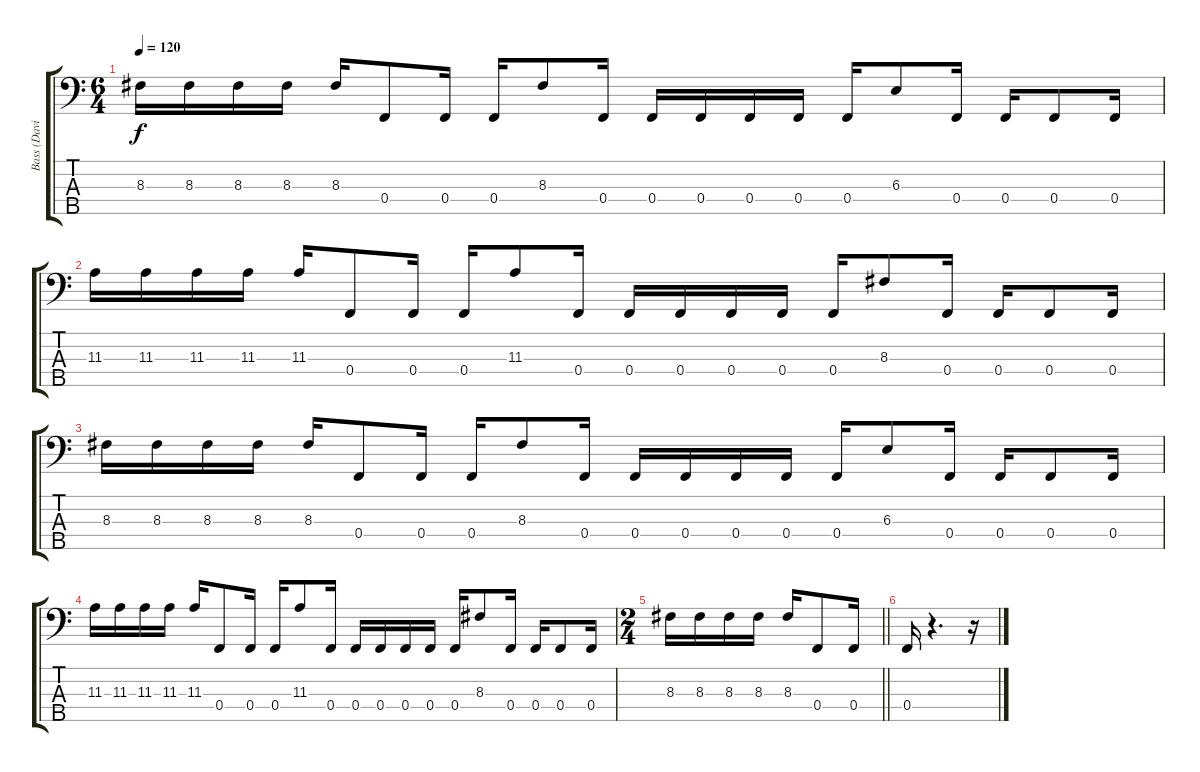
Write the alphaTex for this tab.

\track ("Bass (David Lovgren)" "Bass (Davi") {instrument slapbass1}
\staff {score tabs}
\tuning (Ab2 Eb2 Bb1 F1 C1) {hide}
\ts (6 4)
\tempo 120
\clef f4
\ks c
8.3.16{dy f} 8.3.16 8.3.16 8.3.16 8.3.16 0.4.8 0.4.16 0.4.16 8.3.8 0.4.16 0.4.16 0.4.16 0.4.16 0.4.16 0.4.16 6.3.8 0.4.16 0.4.16 0.4.8 0.4.16 |
11.3.16 11.3.16 11.3.16 11.3.16 11.3.16 0.4.8 0.4.16 0.4.16 11.3.8 0.4.16 0.4.16 0.4.16 0.4.16 0.4.16 0.4.16 8.3.8 0.4.16 0.4.16 0.4.8 0.4.16 |
8.3.16 8.3.16 8.3.16 8.3.16 8.3.16 0.4.8 0.4.16 0.4.16 8.3.8 0.4.16 0.4.16 0.4.16 0.4.16 0.4.16 0.4.16 6.3.8 0.4.16 0.4.16 0.4.8 0.4.16 |
11.3.16 11.3.16 11.3.16 11.3.16 11.3.16 0.4.8 0.4.16 0.4.16 11.3.8 0.4.16 0.4.16 0.4.16 0.4.16 0.4.16 0.4.16 8.3.8 0.4.16 0.4.16 0.4.8 0.4.16 |
\ts (2 4)
\barLineRight lightlight
8.3.16 8.3.16 8.3.16 8.3.16 8.3.16 0.4.8 0.4.16 |
0.4.16 r.4{d} r.16
